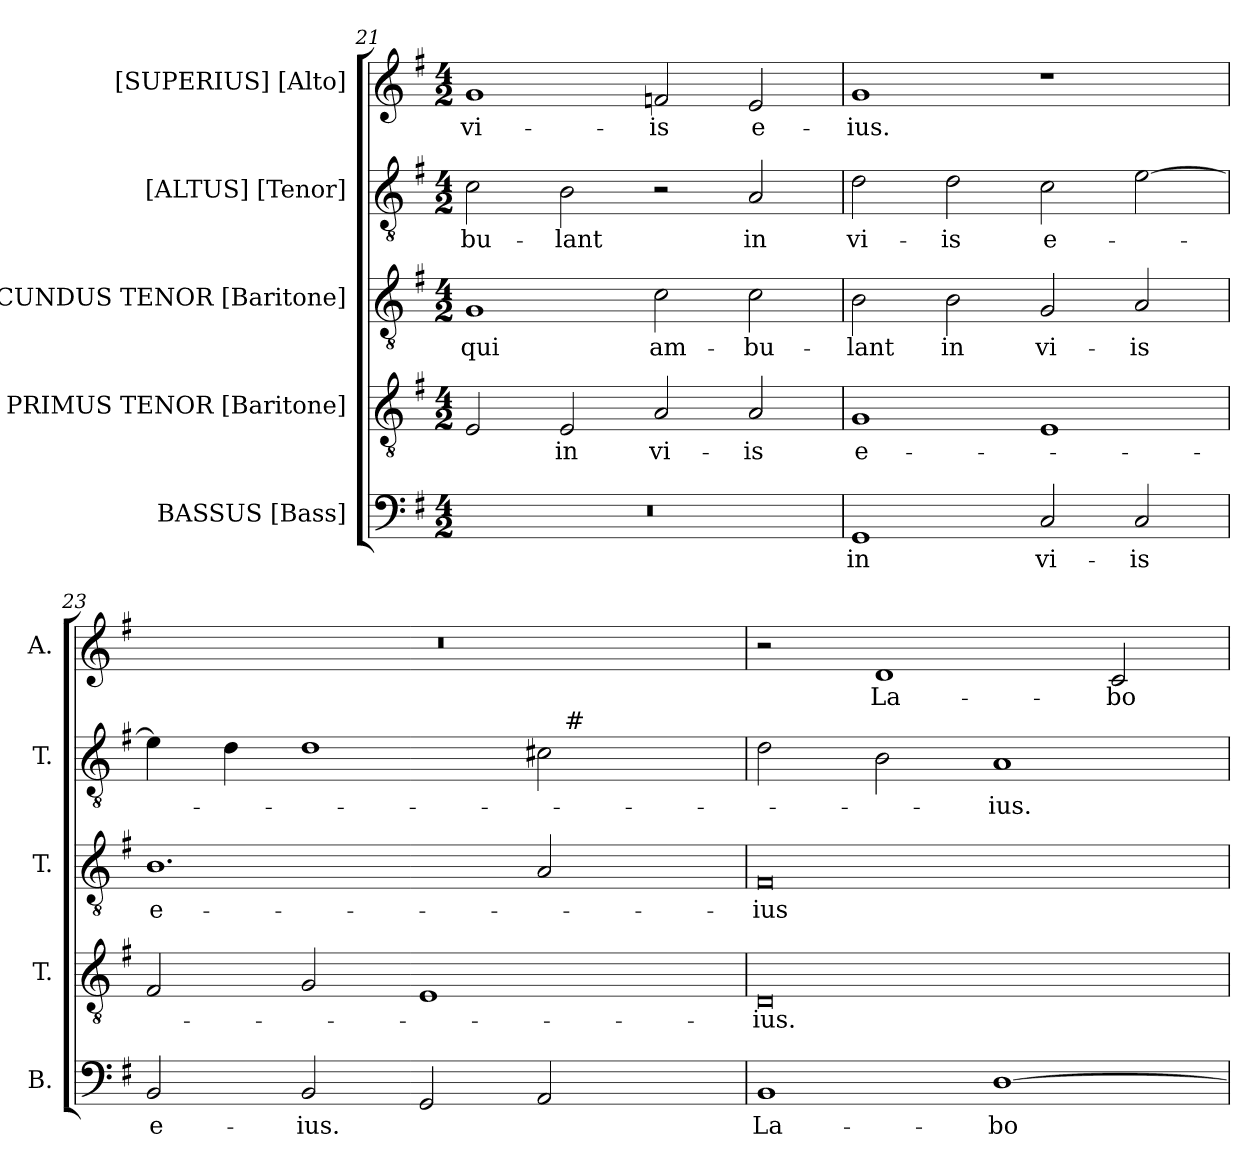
**kern	**text	**kern	**text	**kern	**text	**kern	**text	**kern	**text
*part5	*part5	*part4	*part4	*part3	*part3	*part2	*part2	*part1	*part1
*staff5	*staff5	*staff4	*staff4	*staff3	*staff3	*staff2	*staff2	*staff1	*staff1
*I"BASSUS [Bass]	*	*I"PRIMUS TENOR [Baritone]	*	*I"SECUNDUS TENOR [Baritone]	*	*I"[ALTUS] [Tenor]	*	*I"[SUPERIUS] [Alto]	*
*I'B.	*	*I'T.	*	*I'T.	*	*I'T.	*	*I'A.	*
!!LO:LB:g=z
*clefF4	*	*clefGv2	*	*clefGv2	*	*clefGv2	*	*clefG2	*
*	*	*ITrd7c12	*	*ITrd7c12	*	*ITrd7c12	*	*	*
*k[f#]	*	*k[f#]	*	*k[f#]	*	*k[f#]	*	*k[f#]	*
*G:	*	*G:	*	*G:	*	*G:	*	*G:	*
*M4/2	*	*M4/2	*	*M4/2	*	*M4/2	*	*M4/2	*
=21	=21	=21	=21	=21	=21	=21	=21	=21	=21
!LO:N:vis=1	!	!	!	!	!	!	!	!	!
!	!	!	!	!	!LO:LY:b:color=#000000	!	!	!	!
!	!	!	!	!	!	!	!LO:LY:b:color=#000000	!	!
!	!	!	!	!	!	!	!	!	!LO:LY:b:color=#000000
0r	.	2EEi/	.	1GGi	qui	2Ci\	-bu-	1gi	vi-
!	!	!	!LO:LY:b:color=#000000	!	!	!	!	!	!
!	!	!	!	!	!	!	!LO:LY:b:color=#000000	!	!
.	.	2EEi/	in	.	.	2BBi\	-lant	.	.
!	!	!	!LO:LY:b:color=#000000	!	!	!	!	!	!
!	!	!	!	!	!LO:LY:b:color=#000000	!	!	!	!
!	!	!	!	!	!	!	!	!	!LO:LY:b:color=#000000
.	.	2AAi/	vi-	2Ci\	am-	2r	.	2fni/	-is
!	!	!	!LO:LY:b:color=#000000	!	!	!	!	!	!
!	!	!	!	!	!LO:LY:b:color=#000000	!	!	!	!
!	!	!	!	!	!	!	!LO:LY:b:color=#000000	!	!
!	!	!	!	!	!	!	!	!	!LO:LY:b:color=#000000
.	.	2AAi/	-is	2Ci\	-bu-	2AAi/	in	2ei/	e-
=22	=22	=22	=22	=22	=22	=22	=22	=22	=22
!	!LO:LY:b:color=#000000	!	!	!	!	!	!	!	!
!	!	!	!LO:LY:b:color=#000000	!	!	!	!	!	!
!	!	!	!	!	!LO:LY:b:color=#000000	!	!	!	!
!	!	!	!	!	!	!	!LO:LY:b:color=#000000	!	!
!	!	!	!	!	!	!	!	!	!LO:LY:b:color=#000000
1GGi	in	1GGi	e-	2BBi\	-lant	2Di\	vi-	1gi	-ius.
!	!	!	!	!	!LO:LY:b:color=#000000	!	!	!	!
!	!	!	!	!	!	!	!LO:LY:b:color=#000000	!	!
.	.	.	.	2BBi\	in	2Di\	-is	.	.
!	!LO:LY:b:color=#000000	!	!	!	!	!	!	!	!
!	!	!	!	!	!LO:LY:b:color=#000000	!	!	!	!
!	!	!	!	!	!	!	!LO:LY:b:color=#000000	!	!
2Ci/	vi-	1EEi	.	2GGi/	vi-	2Ci\	e-	1r	.
!	!LO:LY:b:color=#000000	!	!	!	!	!	!	!	!
!	!	!	!	!	!LO:LY:b:color=#000000	!	!	!	!
2Ci/	-is	.	.	2AAi/	-is	[2Ei\	.	.	.
=23	=23	=23	=23	=23	=23	=23	=23	=23	=23
!	!LO:LY:b:color=#000000	!	!	!	!	!	!	!	!
!	!	!	!	!	!LO:LY:b:color=#000000	!	!	!LO:N:vis=1	!
*	*	*	*	*	*	*^	*	*	*
2BBi/	e-	2FF#i/	.	1.BBi	e-	4Ei\]	1ryy	.	0r	.
.	.	.	.	.	.	4Di\	.	.	.	.
!	!LO:LY:b:color=#000000	!	!	!	!	!	!	!	!	!
2BBi/	-ius.	2GGi/	.	.	.	1Di	.	.	.	.
2GGi/	.	1EEi	.	.	.	.	2ryy	.	.	.
2AAi/	.	.	.	2AAi/	.	2C#i\	32ryy	.	.	.
.	.	.	.	.	.	.	256ryy	.	.	.
!	!	!	!	!	!	!	!LO:TX:a:t=#	!	!	!
.	.	.	.	.	.	.	4ryy	.	.	.
.	.	.	.	.	.	.	8ryy	.	.	.
.	.	.	.	.	.	.	16ryy	.	.	.
.	.	.	.	.	.	.	64..ryy	.	.	.
*	*	*	*	*	*	*v	*v	*	*	*
=24	=24	=24	=24	=24	=24	=24	=24	=24	=24
*	*	*	*	*	*	*^	*	*	*
!	!LO:LY:b:color=#000000	!	!	!	!	!	!	!	!	!
*	*	*	*	*	*	*v	*v	*	*	*
*	*	*	*	*	*	*^	*	*	*
!	!	!	!LO:LY:b:color=#000000	!	!	!	!	!	!	!
*	*	*	*	*	*	*v	*v	*	*	*
*	*	*	*	*	*	*^	*	*	*
!	!	!	!	!	!LO:LY:b:color=#000000	!	!	!	!	!
*	*	*	*	*	*	*v	*v	*	*	*
1BBi	La-	0DDi	-ius.	0FF#i	-ius	2Di\	.	2r	.
!	!	!	!	!	!	!	!	!	!LO:LY:b:color=#000000
.	.	.	.	.	.	2BBi\	.	1di	La-
!	!LO:LY:b:color=#000000	!	!	!	!	!	!	!	!
!	!	!	!	!	!	!	!LO:LY:b:color=#000000	!	!
[1Di	-bo-	.	.	.	.	1AAi	-ius.	.	.
!	!	!	!	!	!	!	!	!	!LO:LY:b:color=#000000
.	.	.	.	.	.	.	.	2ci/	-bo-
=	=	=	=	=	=	=	=	=	=
*-	*-	*-	*-	*-	*-	*-	*-	*-	*-
